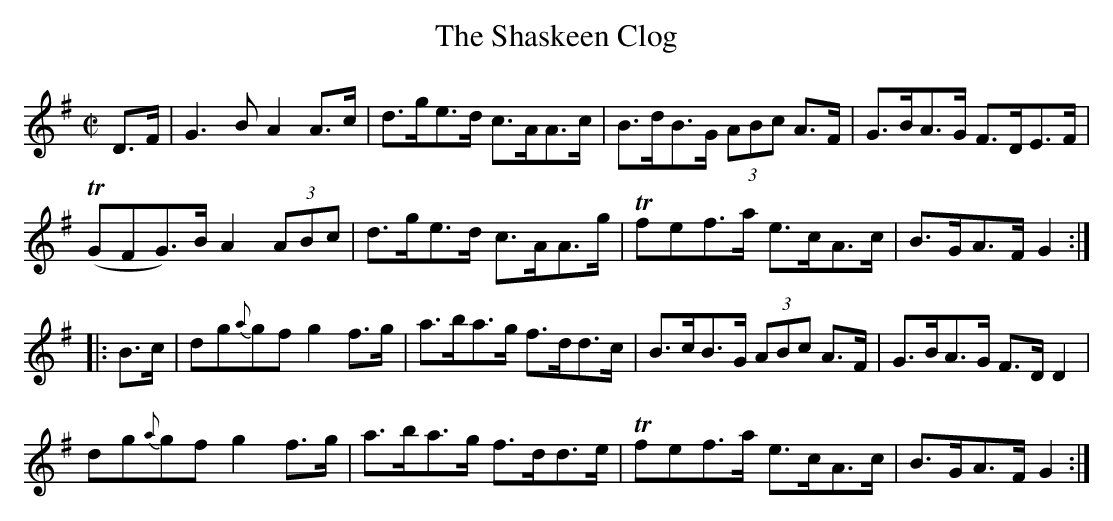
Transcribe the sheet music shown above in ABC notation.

X:1
T: The Shaskeen Clog
M: C|
L: 1/8
K: G
   D>F |   G3   B A2   A>c | d>ge>d c>AA>c | B>dB>G (3ABc A>F | G>BA>G F>DE>F |
         (TGFG)>B A2 (3ABc | d>ge>d c>AA>g | Tfef>a   e>cA>c  | B>GA>F G2    :|
|: B>c |  dg{a}gf g2   f>g | a>ba>g f>dd>c | B>cB>G (3ABc A>F | G>BA>G F>D D2 |
          dg{a}gf g2   f>g | a>ba>g f>dd>e | Tfef>a   e>cA>c  | B>GA>F G2    :|
